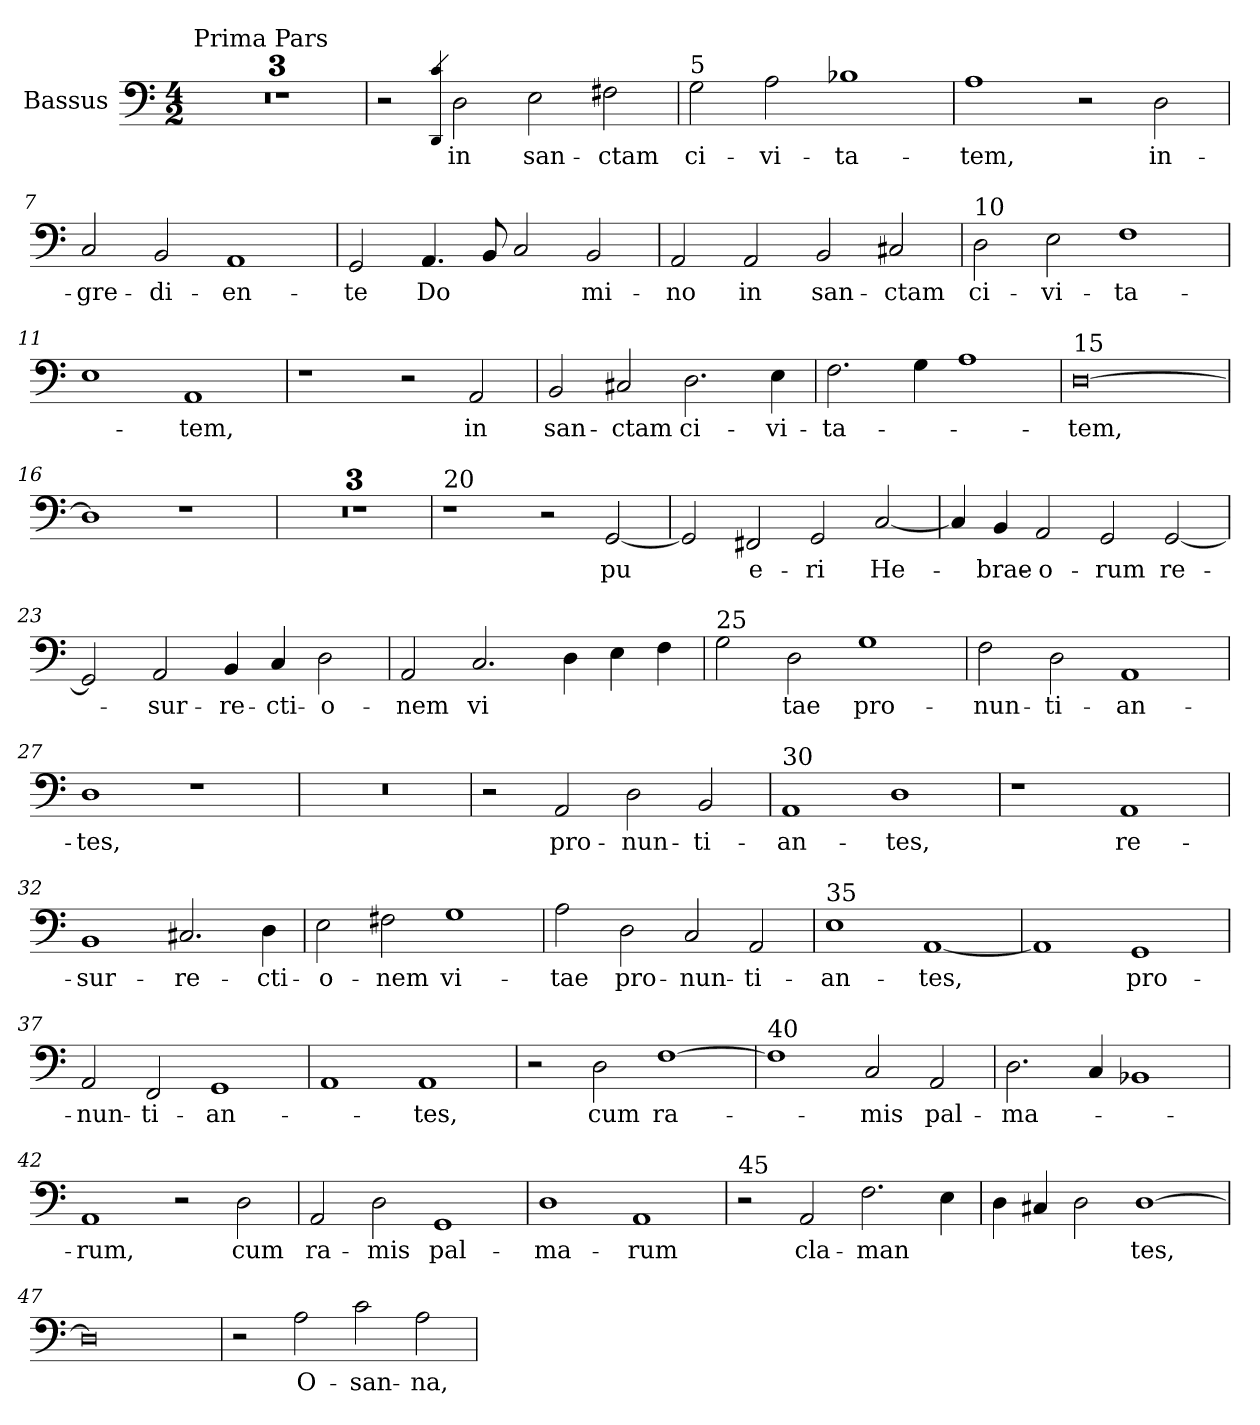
**kern	**text
*part1	*part1
*staff1	*staff1
*I"Bassus	*
*clefF4	*
*k[]	*
*M4/2	*
=1	=1
!LO:TX:a:t=Prima Pars	!
0r	.
=2	=2
0r	.
=3	=3
0r	.
=4	=4
2r	.
4qDD 4qc	.
!	!LO:LY:b
2D\	in
!	!LO:LY:b
2E\	san-
!	!LO:LY:b
2F#X\	ctam
=5	=5
!LO:TX:a:t=5	!
!	!LO:LY:b
2G\	ci-
!	!LO:LY:b
2A\	vi-
!	!LO:LY:b
1B-X	ta-
=6	=6
!	!LO:LY:b
1A	tem,
2r	.
!	!LO:LY:b
2D\	in-
!!LO:LB:g=z
=7	=7
!	!LO:LY:b
2C/	gre-
!	!LO:LY:b
2BB/	di-
!	!LO:LY:b
1AA	en-
!!LO:LB:g=z
=8	=8
!	!LO:LY:b
2GG/	te
!	!LO:LY:b
4.AA/	Do
!	!LO:LY:b
8BB/	-
2C/	.
!	!LO:LY:b
2BB/	mi-
=9	=9
!	!LO:LY:b
2AA/	no
!	!LO:LY:b
2AA/	in
!	!LO:LY:b
2BB/	san-
!	!LO:LY:b
2C#X/	ctam
=10	=10
!LO:TX:a:t=10	!
!	!LO:LY:b
2D\	ci-
!	!LO:LY:b
2E\	vi-
!	!LO:LY:b
1F	ta-
=11	=11
1E	.
!	!LO:LY:b
1AA	tem,
=12	=12
1r	.
2r	.
!	!LO:LY:b
2AA/	in
!!LO:LB:g=z
=13	=13
!	!LO:LY:b
2BB/	san-
!	!LO:LY:b
2C#X/	ctam
!	!LO:LY:b
2.D\	ci-
!	!LO:LY:b
4E\	vi-
=14	=14
!	!LO:LY:b
2.F\	ta-
4G\	.
1A	.
=15	=15
!LO:TX:a:t=15	!
!	!LO:LY:b
[0D	tem,
=16	=16
1D]	.
1r	.
=17	=17
0r	.
=18	=18
0r	.
=19	=19
0r	.
!!LO:LB:g=z
=20	=20
!LO:TX:a:t=20	!
1r	.
2r	.
!	!LO:LY:b
[2GG/	pu-
!!LO:LB:g=z
=21	=21
!	!LO:LY:b
2GG/]	-
!	!LO:LY:b
2FF#X/	e-
!	!LO:LY:b
2GG/	ri
!	!LO:LY:b
[2C/	He-
=22	=22
4C/]	.
!	!LO:LY:b
4BB/	brae-
!	!LO:LY:b
2AA/	o-
!	!LO:LY:b
2GG/	rum
!	!LO:LY:b
[2GG/	re-
=23	=23
2GG/]	.
!	!LO:LY:b
2AA/	sur-
!	!LO:LY:b
4BB/	re-
!	!LO:LY:b
4C/	cti-
!	!LO:LY:b
2D\	o-
=24	=24
!	!LO:LY:b
2AA/	nem
!	!LO:LY:b
2.C/	vi-
4D\	.
!	!LO:LY:b
4E\	-
4F\	.
!!LO:LB:g=z
=25	=25
!LO:TX:a:t=25	!
!	!LO:LY:b
2G\	-
!	!LO:LY:b
2D\	tae
!	!LO:LY:b
1G	pro-
=26	=26
!	!LO:LY:b
2F\	nun-
!	!LO:LY:b
2D\	ti-
!	!LO:LY:b
1AA	an-
=27	=27
!	!LO:LY:b
1D	tes,
1r	.
=28	=28
0r	.
=29	=29
2r	.
!	!LO:LY:b
2AA/	pro-
!	!LO:LY:b
2D\	nun-
!	!LO:LY:b
2BB/	ti-
=30	=30
!LO:TX:a:t=30	!
!	!LO:LY:b
1AA	an-
!	!LO:LY:b
1D	tes,
!!LO:LB:g=z
=31	=31
1r	.
!	!LO:LY:b
1AA	re-
=32	=32
!	!LO:LY:b
1BB	sur-
!	!LO:LY:b
2.C#X/	re-
!	!LO:LY:b
4D\	cti-
=33	=33
!	!LO:LY:b
2E\	o-
!	!LO:LY:b
2F#X\	nem
!	!LO:LY:b
1G	vi-
=34	=34
!	!LO:LY:b
2A\	tae
!	!LO:LY:b
2D\	pro-
!	!LO:LY:b
2C/	nun-
!	!LO:LY:b
2AA/	ti-
=35	=35
!LO:TX:a:t=35	!
!	!LO:LY:b
1E	an-
!	!LO:LY:b
[1AA	tes,
=36	=36
1AA]	.
!	!LO:LY:b
1GG	pro-
!!LO:LB:g=z
=37	=37
!	!LO:LY:b
2AA/	nun-
!	!LO:LY:b
2FF/	ti-
!	!LO:LY:b
1GG	an-
=38	=38
1AA	.
!	!LO:LY:b
1AA	tes,
=39	=39
2r	.
!	!LO:LY:b
2D\	cum
!	!LO:LY:b
[1F	ra-
=40	=40
!LO:TX:a:t=40	!
1F]	.
!	!LO:LY:b
2C/	mis
!	!LO:LY:b
2AA/	pal-
=41	=41
!	!LO:LY:b
2.D\	ma-
4C/	.
1BB-X	.
!!LO:LB:g=z
=42	=42
!	!LO:LY:b
1AA	rum,
2r	.
!	!LO:LY:b
2D\	cum
=43	=43
!	!LO:LY:b
2AA/	ra-
!	!LO:LY:b
2D\	mis
!	!LO:LY:b
1GG	pal-
=44	=44
!	!LO:LY:b
1D	ma-
!	!LO:LY:b
1AA	rum
=45	=45
!LO:TX:a:t=45	!
2r	.
!	!LO:LY:b
2AA/	cla-
!	!LO:LY:b
2.F\	man
!	!LO:LY:b
4E\	-
=46	=46
4D\	.
4C#X/	.
2D\	.
!	!LO:LY:b
[1D	tes,
=47	=47
0D]	.
!!LO:LB:g=z
=48	=48
2r	.
!	!LO:LY:b
2A\	O-
!	!LO:LY:b
2c\	san-
!	!LO:LY:b
2A\	na,
=	=
*-	*-
